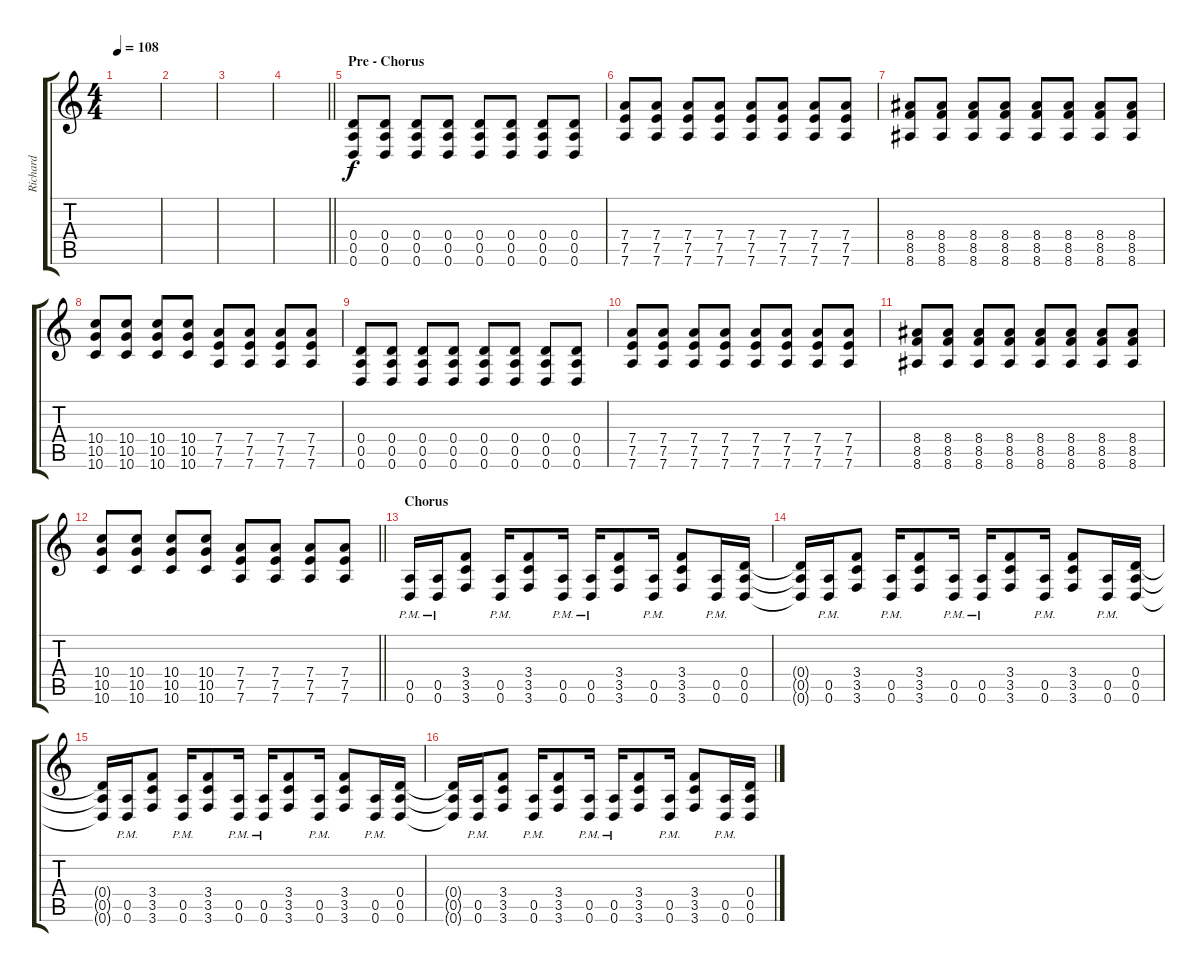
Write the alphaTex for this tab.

\track ("Richard" "Richard") {instrument distortionguitar}
\staff {score tabs}
\tuning (E4 B3 G3 D3 A2 D2) {hide}
\ts (4 4)
\tempo 108
\clef g2
\ks c
|
|
|
\barLineRight lightlight
|
\section ("" "Pre - Chorus")
(0.4 0.5 0.6).8 (0.4 0.5 0.6).8 (0.4 0.5 0.6).8 (0.4 0.5 0.6).8 (0.4 0.5 0.6).8 (0.4 0.5 0.6).8 (0.4 0.5 0.6).8 (0.4 0.5 0.6).8 |
(7.4 7.5 7.6).8 (7.4 7.5 7.6).8 (7.4 7.5 7.6).8 (7.4 7.5 7.6).8 (7.4 7.5 7.6).8 (7.4 7.5 7.6).8 (7.4 7.5 7.6).8 (7.4 7.5 7.6).8 |
(8.4 8.5 8.6).8 (8.4 8.5 8.6).8 (8.4 8.5 8.6).8 (8.4 8.5 8.6).8 (8.4 8.5 8.6).8 (8.4 8.5 8.6).8 (8.4 8.5 8.6).8 (8.4 8.5 8.6).8 |
(10.4 10.5 10.6).8 (10.4 10.5 10.6).8 (10.4 10.5 10.6).8 (10.4 10.5 10.6).8 (7.4 7.5 7.6).8 (7.4 7.5 7.6).8 (7.4 7.5 7.6).8 (7.4 7.5 7.6).8 |
(0.4 0.5 0.6).8 (0.4 0.5 0.6).8 (0.4 0.5 0.6).8 (0.4 0.5 0.6).8 (0.4 0.5 0.6).8 (0.4 0.5 0.6).8 (0.4 0.5 0.6).8 (0.4 0.5 0.6).8 |
(7.4 7.5 7.6).8 (7.4 7.5 7.6).8 (7.4 7.5 7.6).8 (7.4 7.5 7.6).8 (7.4 7.5 7.6).8 (7.4 7.5 7.6).8 (7.4 7.5 7.6).8 (7.4 7.5 7.6).8 |
(8.4 8.5 8.6).8 (8.4 8.5 8.6).8 (8.4 8.5 8.6).8 (8.4 8.5 8.6).8 (8.4 8.5 8.6).8 (8.4 8.5 8.6).8 (8.4 8.5 8.6).8 (8.4 8.5 8.6).8 |
\barLineRight lightlight
(10.4 10.5 10.6).8 (10.4 10.5 10.6).8 (10.4 10.5 10.6).8 (10.4 10.5 10.6).8 (7.4 7.5 7.6).8 (7.4 7.5 7.6).8 (7.4 7.5 7.6).8 (7.4 7.5 7.6).8 |
\section ("" "Chorus")
(0.5{pm} 0.6{pm}).16 (0.5{pm} 0.6{pm}).16 (3.4 3.5 3.6).8 (0.5{pm} 0.6{pm}).16 (3.4 3.5 3.6).8 (0.5{pm} 0.6{pm}).16 (0.5{pm} 0.6{pm}).16 (3.4 3.5 3.6).8 (0.5{pm} 0.6{pm}).16 (3.4 3.5 3.6).8 (0.5{pm} 0.6{pm}).16 (0.4 0.5 0.6).16 |
(0.4{t} 0.5{t} 0.6{t}).16 (0.5{pm} 0.6{pm}).16 (3.4 3.5 3.6).8 (0.5{pm} 0.6{pm}).16 (3.4 3.5 3.6).8 (0.5{pm} 0.6{pm}).16 (0.5{pm} 0.6{pm}).16 (3.4 3.5 3.6).8 (0.5{pm} 0.6{pm}).16 (3.4 3.5 3.6).8 (0.5{pm} 0.6{pm}).16 (0.4 0.5 0.6).16 |
(0.4{t} 0.5{t} 0.6{t}).16 (0.5{pm} 0.6{pm}).16 (3.4 3.5 3.6).8 (0.5{pm} 0.6{pm}).16 (3.4 3.5 3.6).8 (0.5{pm} 0.6{pm}).16 (0.5{pm} 0.6{pm}).16 (3.4 3.5 3.6).8 (0.5{pm} 0.6{pm}).16 (3.4 3.5 3.6).8 (0.5{pm} 0.6{pm}).16 (0.4 0.5 0.6).16 |
(0.4{t} 0.5{t} 0.6{t}).16 (0.5{pm} 0.6{pm}).16 (3.4 3.5 3.6).8 (0.5{pm} 0.6{pm}).16 (3.4 3.5 3.6).8 (0.5{pm} 0.6{pm}).16 (0.5{pm} 0.6{pm}).16 (3.4 3.5 3.6).8 (0.5{pm} 0.6{pm}).16 (3.4 3.5 3.6).8 (0.5{pm} 0.6{pm}).16 (0.4 0.5 0.6).16
